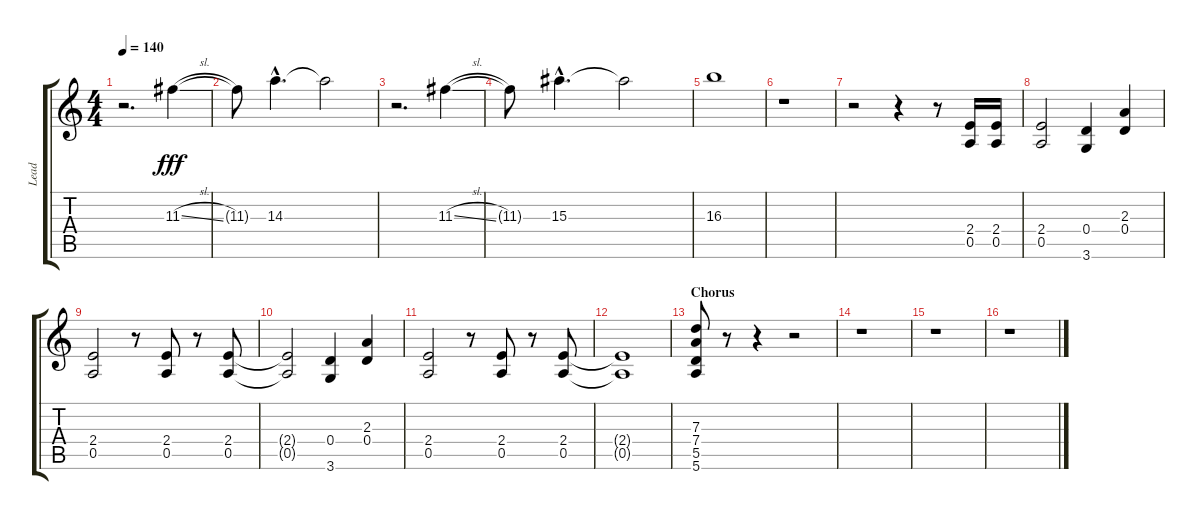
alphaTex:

\track ("Lead" "Lead") {instrument overdrivenguitar}
\staff {score tabs}
\tuning (E4 B3 G3 D3 A2 E2) {hide}
\ts (4 4)
\tempo 140
\clef g2
\ks c
r.2{d dy fff} 11.3{sl}.4{volume 11 balance 10 instrument distortionguitar} |
11.3{t}.8 14.3{hac}.4{d} 14.3{t}.2 |
r.2{d} 11.3{sl}.4 |
11.3{t}.8 15.3{hac}.4{d} 15.3{t}.2 |
16.3.1 |
r.1 |
r.2 r.4 r.8 (2.4 0.5).16{volume 9} (2.4 0.5).16 |
(2.4 0.5).2 (0.4 3.6).4 (2.3 0.4).4 |
(2.4 0.5).2 r.8 (2.4 0.5).8 r.8 (2.4 0.5).8 |
(2.4{t} 0.5{t}).2 (0.4 3.6).4 (2.3 0.4).4 |
(2.4 0.5).2 r.8 (2.4 0.5).8 r.8 (2.4 0.5).8 |
(2.4{t} 0.5{t}).1 |
\section ("" "Chorus")
(7.3 7.4 5.5 5.6).8 r.8 r.4 r.2 |
r.1 |
r.1 |
r.1
